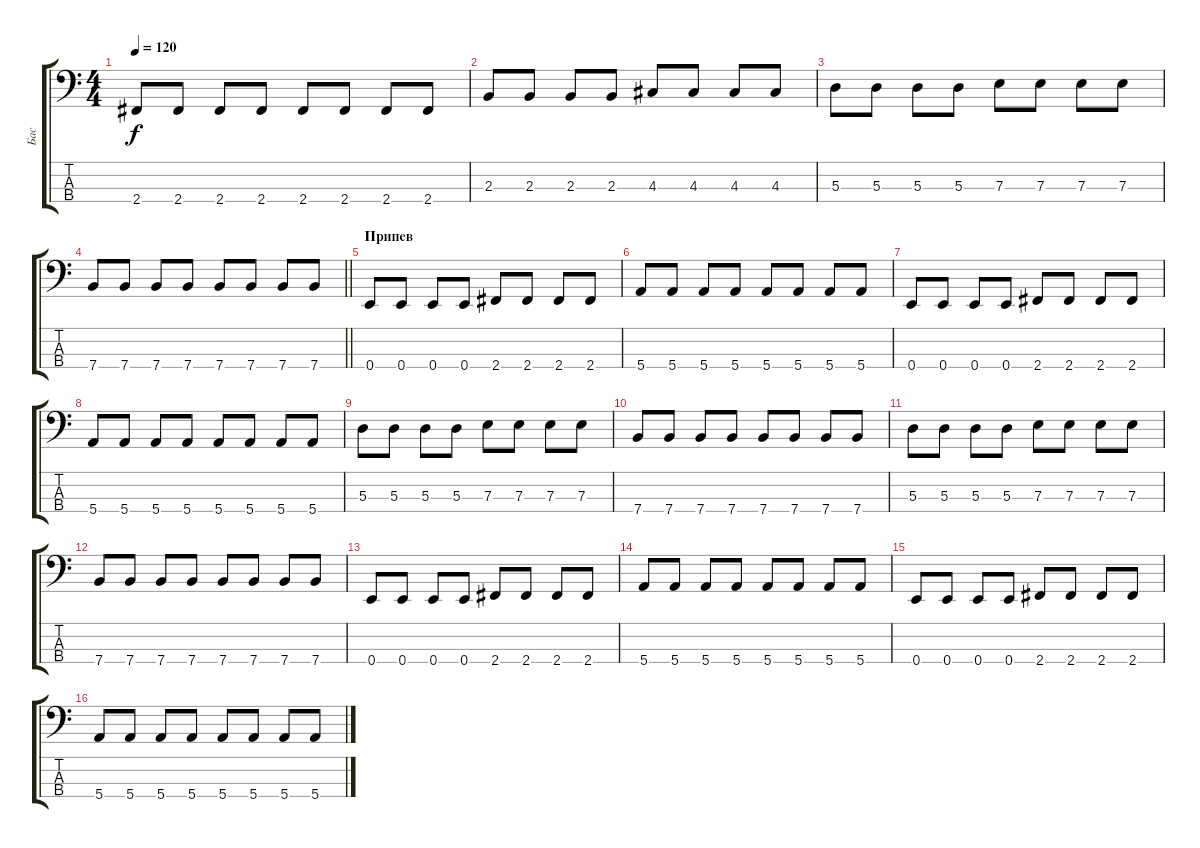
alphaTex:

\track ("Бас" "Бас") {instrument electricbassfinger}
\staff {score tabs}
\tuning (G2 D2 A1 E1) {hide}
\ts (4 4)
\tempo 120
\clef f4
\ks c
2.4.8{dy f} 2.4.8 2.4.8 2.4.8 2.4.8 2.4.8 2.4.8 2.4.8 |
2.3.8 2.3.8 2.3.8 2.3.8 4.3.8 4.3.8 4.3.8 4.3.8 |
5.3.8 5.3.8 5.3.8 5.3.8 7.3.8 7.3.8 7.3.8 7.3.8 |
\barLineRight lightlight
7.4.8 7.4.8 7.4.8 7.4.8 7.4.8 7.4.8 7.4.8 7.4.8 |
\section ("" "Припев")
0.4.8 0.4.8 0.4.8 0.4.8 2.4.8 2.4.8 2.4.8 2.4.8 |
5.4.8 5.4.8 5.4.8 5.4.8 5.4.8 5.4.8 5.4.8 5.4.8 |
0.4.8 0.4.8 0.4.8 0.4.8 2.4.8 2.4.8 2.4.8 2.4.8 |
5.4.8 5.4.8 5.4.8 5.4.8 5.4.8 5.4.8 5.4.8 5.4.8 |
5.3.8 5.3.8 5.3.8 5.3.8 7.3.8 7.3.8 7.3.8 7.3.8 |
7.4.8 7.4.8 7.4.8 7.4.8 7.4.8 7.4.8 7.4.8 7.4.8 |
5.3.8 5.3.8 5.3.8 5.3.8 7.3.8 7.3.8 7.3.8 7.3.8 |
7.4.8 7.4.8 7.4.8 7.4.8 7.4.8 7.4.8 7.4.8 7.4.8 |
0.4.8 0.4.8 0.4.8 0.4.8 2.4.8 2.4.8 2.4.8 2.4.8 |
5.4.8 5.4.8 5.4.8 5.4.8 5.4.8 5.4.8 5.4.8 5.4.8 |
0.4.8 0.4.8 0.4.8 0.4.8 2.4.8 2.4.8 2.4.8 2.4.8 |
5.4.8 5.4.8 5.4.8 5.4.8 5.4.8 5.4.8 5.4.8 5.4.8
